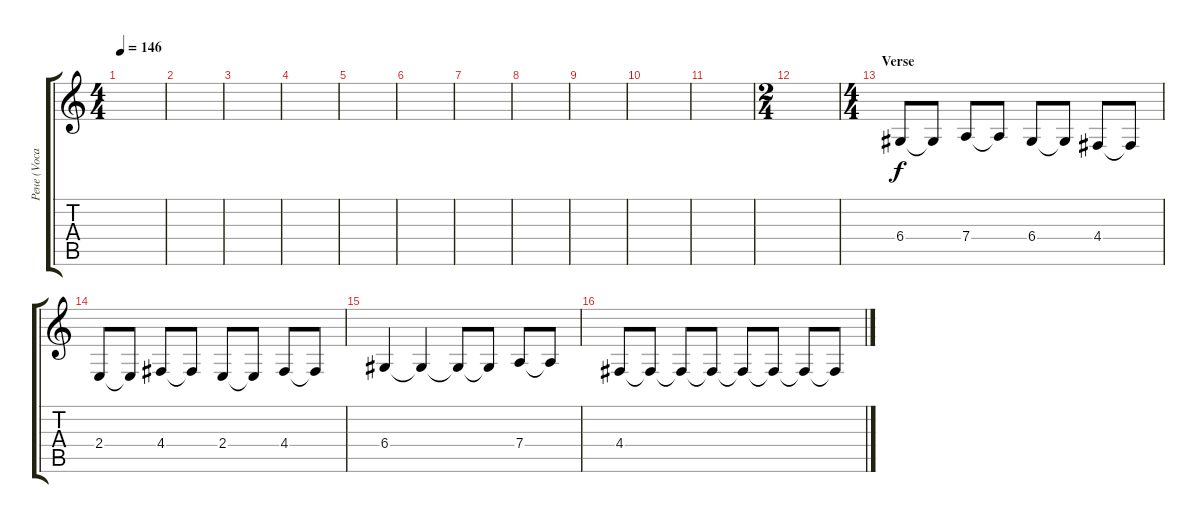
\track ("Рене (Vocal)" "Рене (Voca") {instrument lead6voice}
\staff {score tabs}
\tuning (E4 B3 G3 D3 A2 E2) {hide}
\ts (4 4)
\tempo 146
\clef g2
\ks c
|
|
|
|
|
|
|
|
|
|
|
\ts (2 4)
|
\ts (4 4)
\section ("" "Verse")
6.4.8 6.4{t}.8 7.4.8 7.4{t}.8 6.4.8 6.4{t}.8 4.4.8 4.4{t}.8 |
2.4.8 2.4{t}.8 4.4.8 4.4{t}.8 2.4.8 2.4{t}.8 4.4.8 4.4{t}.8 |
6.4.4 6.4{t}.4 6.4{t}.8 6.4{t}.8 7.4.8 7.4{t}.8 |
4.4.8 4.4{t}.8 4.4{t}.8 4.4{t}.8 4.4{t}.8 4.4{t}.8 4.4{t}.8 4.4{t}.8
